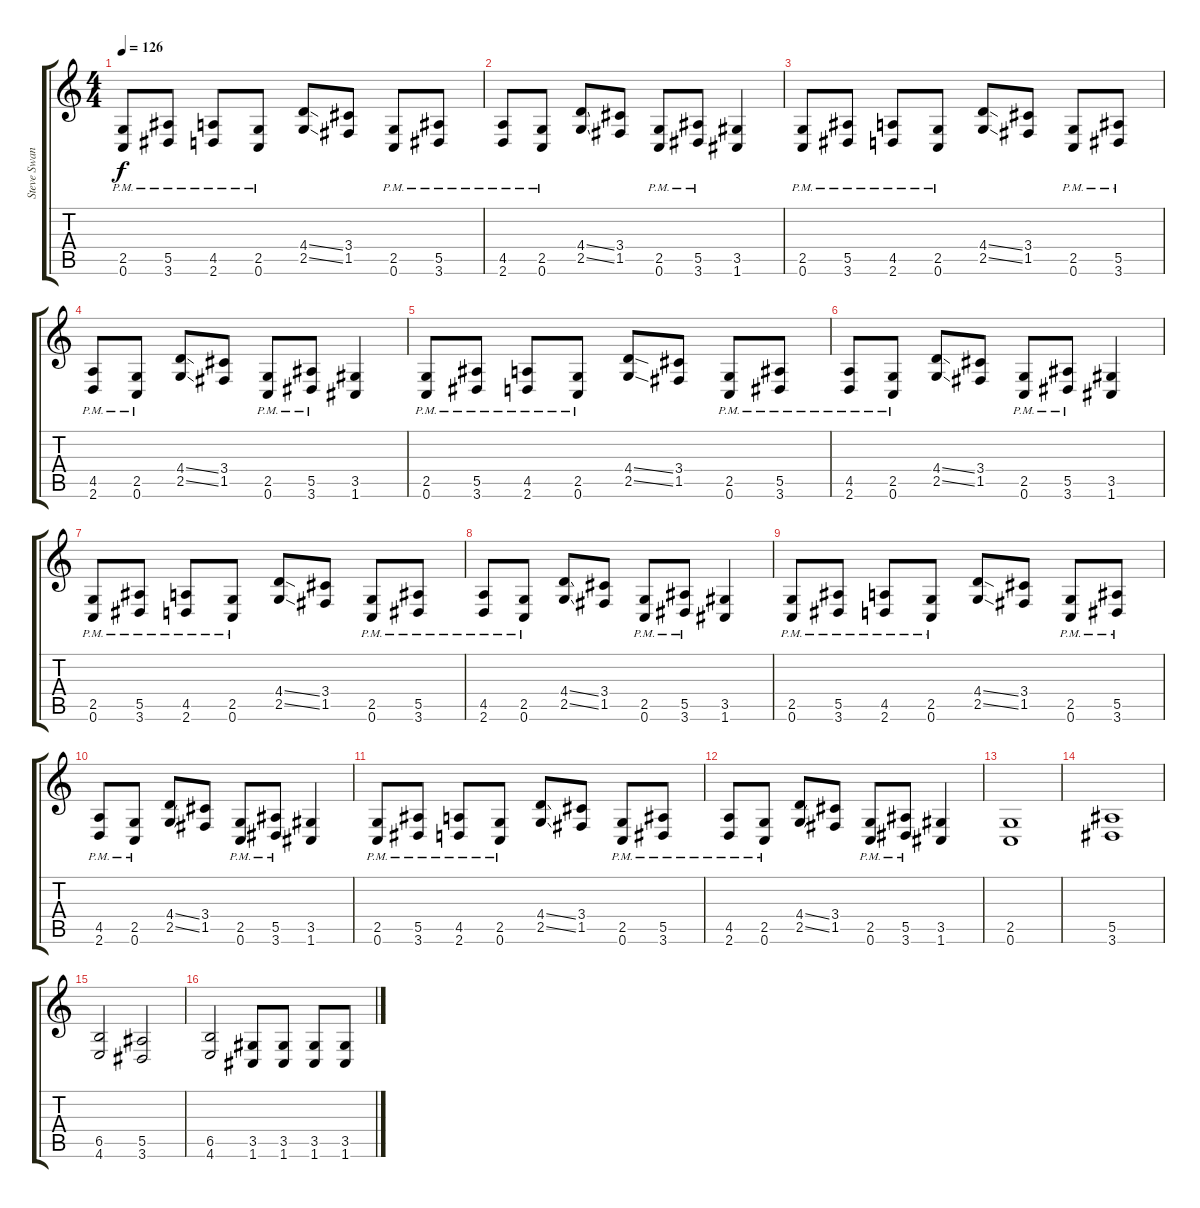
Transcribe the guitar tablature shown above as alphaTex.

\track ("Steve Swanson (Guitar)" "Steve Swan") {instrument distortionguitar}
\staff {score tabs}
\tuning (C4 G3 Eb3 Bb2 F2 C2) {hide}
\ts (4 4)
\tempo 126
\clef g2
\ks c
(2.5{pm} 0.6{pm}).8{dy f} (5.5{pm} 3.6{pm}).8 (4.5{pm} 2.6{pm}).8 (2.5{pm} 0.6{pm}).8 (4.4{ss} 2.5{ss}).8 (3.4 1.5).8 (2.5{pm} 0.6{pm}).8 (5.5{pm} 3.6{pm}).8 |
(4.5{pm} 2.6{pm}).8 (2.5{pm} 0.6{pm}).8 (4.4{ss} 2.5{ss}).8 (3.4 1.5).8 (2.5{pm} 0.6{pm}).8 (5.5{pm} 3.6{pm}).8 (3.5 1.6).4 |
(2.5{pm} 0.6{pm}).8 (5.5{pm} 3.6{pm}).8 (4.5{pm} 2.6{pm}).8 (2.5{pm} 0.6{pm}).8 (4.4{ss} 2.5{ss}).8 (3.4 1.5).8 (2.5{pm} 0.6{pm}).8 (5.5{pm} 3.6{pm}).8 |
(4.5{pm} 2.6{pm}).8 (2.5{pm} 0.6{pm}).8 (4.4{ss} 2.5{ss}).8 (3.4 1.5).8 (2.5{pm} 0.6{pm}).8 (5.5{pm} 3.6{pm}).8 (3.5 1.6).4 |
(2.5{pm} 0.6{pm}).8 (5.5{pm} 3.6{pm}).8 (4.5{pm} 2.6{pm}).8 (2.5{pm} 0.6{pm}).8 (4.4{ss} 2.5{ss}).8 (3.4 1.5).8 (2.5{pm} 0.6{pm}).8 (5.5{pm} 3.6{pm}).8 |
(4.5{pm} 2.6{pm}).8 (2.5{pm} 0.6{pm}).8 (4.4{ss} 2.5{ss}).8 (3.4 1.5).8 (2.5{pm} 0.6{pm}).8 (5.5{pm} 3.6{pm}).8 (3.5 1.6).4 |
(2.5{pm} 0.6{pm}).8 (5.5{pm} 3.6{pm}).8 (4.5{pm} 2.6{pm}).8 (2.5{pm} 0.6{pm}).8 (4.4{ss} 2.5{ss}).8 (3.4 1.5).8 (2.5{pm} 0.6{pm}).8 (5.5{pm} 3.6{pm}).8 |
(4.5{pm} 2.6{pm}).8 (2.5{pm} 0.6{pm}).8 (4.4{ss} 2.5{ss}).8 (3.4 1.5).8 (2.5{pm} 0.6{pm}).8 (5.5{pm} 3.6{pm}).8 (3.5 1.6).4 |
(2.5{pm} 0.6{pm}).8 (5.5{pm} 3.6{pm}).8 (4.5{pm} 2.6{pm}).8 (2.5{pm} 0.6{pm}).8 (4.4{ss} 2.5{ss}).8 (3.4 1.5).8 (2.5{pm} 0.6{pm}).8 (5.5{pm} 3.6{pm}).8 |
(4.5{pm} 2.6{pm}).8 (2.5{pm} 0.6{pm}).8 (4.4{ss} 2.5{ss}).8 (3.4 1.5).8 (2.5{pm} 0.6{pm}).8 (5.5{pm} 3.6{pm}).8 (3.5 1.6).4 |
(2.5{pm} 0.6{pm}).8 (5.5{pm} 3.6{pm}).8 (4.5{pm} 2.6{pm}).8 (2.5{pm} 0.6{pm}).8 (4.4{ss} 2.5{ss}).8 (3.4 1.5).8 (2.5{pm} 0.6{pm}).8 (5.5{pm} 3.6{pm}).8 |
(4.5{pm} 2.6{pm}).8 (2.5{pm} 0.6{pm}).8 (4.4{ss} 2.5{ss}).8 (3.4 1.5).8 (2.5{pm} 0.6{pm}).8 (5.5{pm} 3.6{pm}).8 (3.5 1.6).4 |
(2.5 0.6).1 |
(5.5 3.6).1 |
(6.5 4.6).2 (5.5 3.6).2 |
(6.5 4.6).2 (3.5 1.6).8 (3.5 1.6).8 (3.5 1.6).8 (3.5 1.6).8
